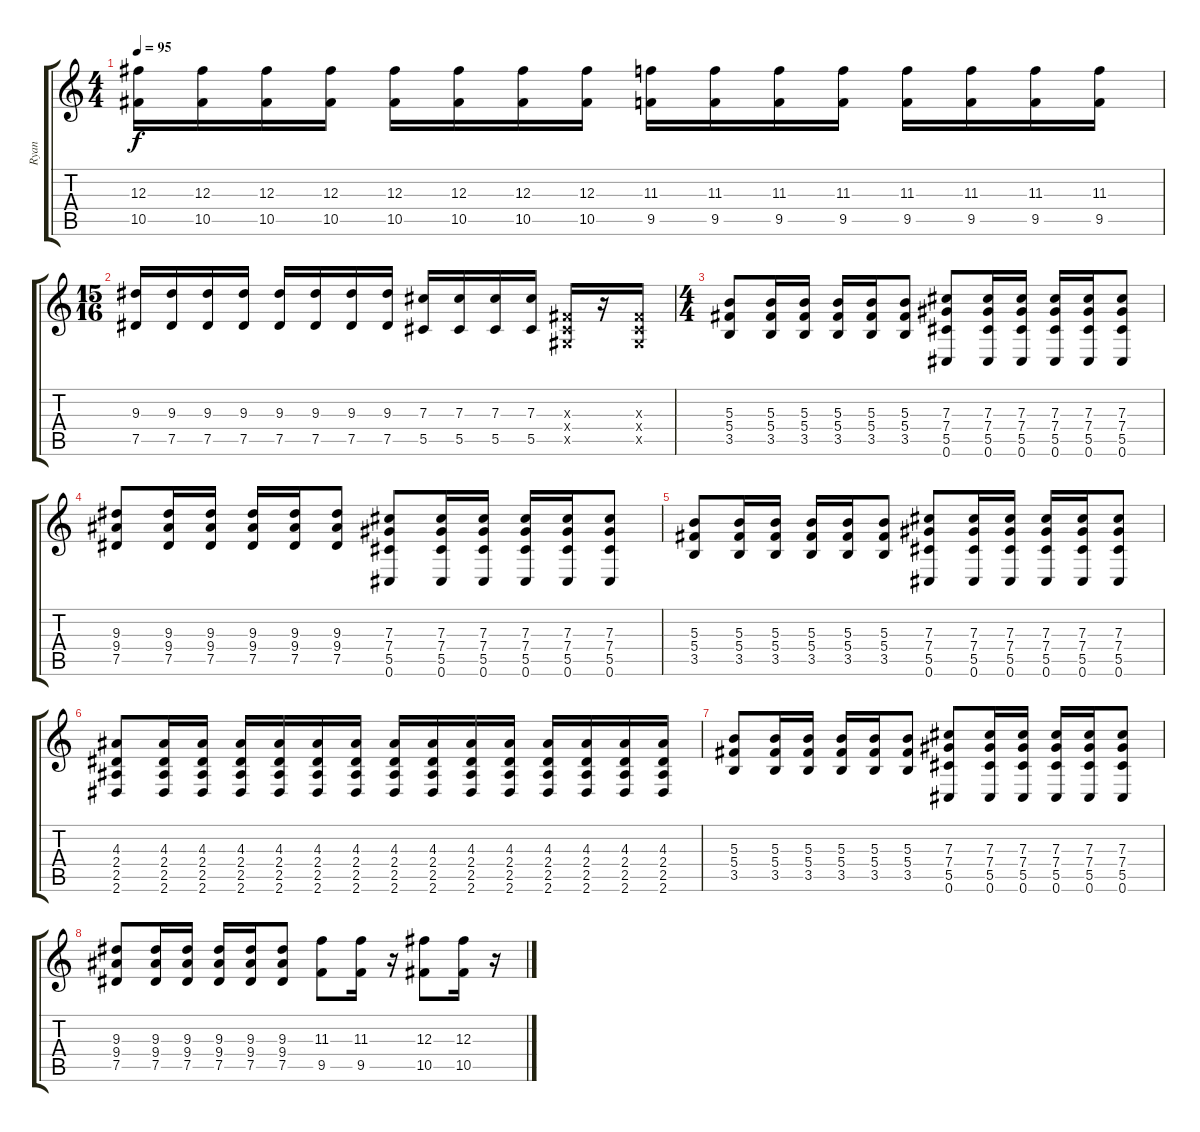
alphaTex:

\track ("Ryan" "Ryan") {instrument distortionguitar}
\staff {score tabs}
\tuning (Eb4 Bb3 Gb3 Db3 Ab2 Db2) {hide}
\ts (4 4)
\tempo 95
\clef g2
\ks c
(12.3 10.5).16{dy f} (12.3 10.5).16 (12.3 10.5).16 (12.3 10.5).16 (12.3 10.5).16 (12.3 10.5).16 (12.3 10.5).16 (12.3 10.5).16 (11.3 9.5).16 (11.3 9.5).16 (11.3 9.5).16 (11.3 9.5).16 (11.3 9.5).16 (11.3 9.5).16 (11.3 9.5).16 (11.3 9.5).16 |
\ts (15 16)
(9.3 7.5).16 (9.3 7.5).16 (9.3 7.5).16 (9.3 7.5).16 (9.3 7.5).16 (9.3 7.5).16 (9.3 7.5).16 (9.3 7.5).16 (7.3 5.5).16 (7.3 5.5).16 (7.3 5.5).16 (7.3 5.5).16 (0.3{x} 0.4{x} 0.5{x}).16 r.16 (0.3{x} 0.4{x} 0.5{x}).16 |
\ts (4 4)
(5.3 5.4 3.5).8 (5.3 5.4 3.5).16 (5.3 5.4 3.5).16 (5.3 5.4 3.5).16 (5.3 5.4 3.5).16 (5.3 5.4 3.5).8 (7.3 7.4 5.5 0.6).8 (7.3 7.4 5.5 0.6).16 (7.3 7.4 5.5 0.6).16 (7.3 7.4 5.5 0.6).16 (7.3 7.4 5.5 0.6).16 (7.3 7.4 5.5 0.6).8 |
(9.3 9.4 7.5).8 (9.3 9.4 7.5).16 (9.3 9.4 7.5).16 (9.3 9.4 7.5).16 (9.3 9.4 7.5).16 (9.3 9.4 7.5).8 (7.3 7.4 5.5 0.6).8 (7.3 7.4 5.5 0.6).16 (7.3 7.4 5.5 0.6).16 (7.3 7.4 5.5 0.6).16 (7.3 7.4 5.5 0.6).16 (7.3 7.4 5.5 0.6).8 |
(5.3 5.4 3.5).8 (5.3 5.4 3.5).16 (5.3 5.4 3.5).16 (5.3 5.4 3.5).16 (5.3 5.4 3.5).16 (5.3 5.4 3.5).8 (7.3 7.4 5.5 0.6).8 (7.3 7.4 5.5 0.6).16 (7.3 7.4 5.5 0.6).16 (7.3 7.4 5.5 0.6).16 (7.3 7.4 5.5 0.6).16 (7.3 7.4 5.5 0.6).8 |
(4.3 2.4 2.5 2.6).8 (4.3 2.4 2.5 2.6).16 (4.3 2.4 2.5 2.6).16 (4.3 2.4 2.5 2.6).16 (4.3 2.4 2.5 2.6).16 (4.3 2.4 2.5 2.6).16 (4.3 2.4 2.5 2.6).16 (4.3 2.4 2.5 2.6).16 (4.3 2.4 2.5 2.6).16 (4.3 2.4 2.5 2.6).16 (4.3 2.4 2.5 2.6).16 (4.3 2.4 2.5 2.6).16 (4.3 2.4 2.5 2.6).16 (4.3 2.4 2.5 2.6).16 (4.3 2.4 2.5 2.6).16 |
(5.3 5.4 3.5).8 (5.3 5.4 3.5).16 (5.3 5.4 3.5).16 (5.3 5.4 3.5).16 (5.3 5.4 3.5).16 (5.3 5.4 3.5).8 (7.3 7.4 5.5 0.6).8 (7.3 7.4 5.5 0.6).16 (7.3 7.4 5.5 0.6).16 (7.3 7.4 5.5 0.6).16 (7.3 7.4 5.5 0.6).16 (7.3 7.4 5.5 0.6).8 |
(9.3 9.4 7.5).8 (9.3 9.4 7.5).16 (9.3 9.4 7.5).16 (9.3 9.4 7.5).16 (9.3 9.4 7.5).16 (9.3 9.4 7.5).8 (11.3 9.5).8 (11.3 9.5).16 r.16 (12.3 10.5).8 (12.3 10.5).16 r.16
